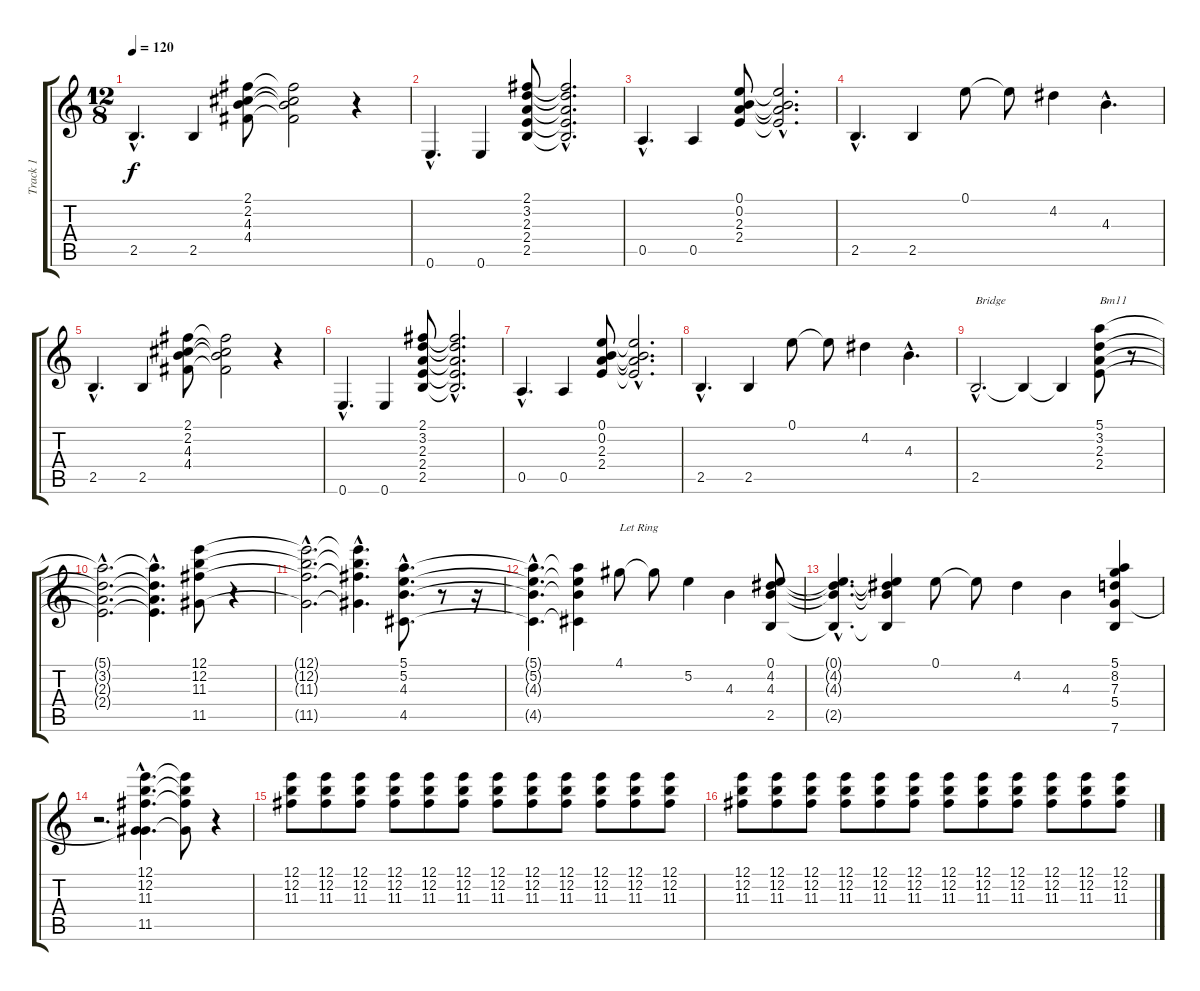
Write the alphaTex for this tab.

\track ("Track 1" "Track 1") {instrument acousticguitarnylon}
\staff {score tabs}
\tuning (E4 B3 G3 D3 A2 E2) {hide}
\ts (12 8)
\tempo 120
\clef g2
\ks c
2.5{hac}.4{d dy f} 2.5.4 (2.1 2.2 4.3 4.4).8 (2.1{t} 2.2{t} 4.3{t} 4.4{t}).2 r.4 |
0.6{hac}.4{d} 0.6.4 (2.1 3.2 2.3 2.4 2.5).8 (2.1{hac t} 3.2{hac t} 2.3{hac t} 2.4{hac t} 2.5{hac t}).2{d} |
0.5{hac}.4{d} 0.5.4 (0.1 0.2 2.3 2.4).8 (0.1{hac t} 0.2{hac t} 2.3{hac t} 2.4{hac t}).2{d} |
2.5{hac}.4{d} 2.5.4 0.1.8 0.1{t}.8 4.2.4 4.3{hac}.4{d} |
2.5{hac}.4{d} 2.5.4 (2.1 2.2 4.3 4.4).8 (2.1{t} 2.2{t} 4.3{t} 4.4{t}).2 r.4 |
0.6{hac}.4{d} 0.6.4 (2.1 3.2 2.3 2.4 2.5).8 (2.1{hac t} 3.2{hac t} 2.3{hac t} 2.4{hac t} 2.5{hac t}).2{d} |
0.5{hac}.4{d} 0.5.4 (0.1 0.2 2.3 2.4).8 (0.1{hac t} 0.2{hac t} 2.3{hac t} 2.4{hac t}).2{d} |
2.5{hac}.4{d} 2.5.4 0.1.8 0.1{t}.8 4.2.4 4.3{hac}.4{d} |
2.5{hac}.2{d txt "Bridge"} 2.5{t}.4 2.5{t}.4 (5.1 3.2 2.3 2.4).8{txt "Bm11"} r.8 |
(5.1{hac t} 3.2{hac t} 2.3{hac t} 2.4{hac t}).2{d} (5.1{hac t} 3.2{hac t} 2.3{hac t} 2.4{hac t}).4{d} (12.1 12.2 11.3 11.5).8 r.4 |
(12.1{hac t} 12.2{hac t} 11.3{hac t} 11.5{hac t}).2{d} (12.1{hac t} 12.2{hac t} 11.3{hac t} 11.5{hac t}).4{d} (5.1{hac} 5.2{hac} 4.3{hac} 4.5{hac}).8{d} r.8 r.16 |
(5.1{hac t} 5.2{hac t} 4.3{hac t} 4.5{hac t}).4{d} (5.1{t} 5.2{t} 4.3{t} 4.5{t}).4 4.1.8{txt "Let Ring"} 4.1{t}.8 5.2.4 4.3.4 (0.1 4.2 4.3 2.5).8 |
(0.1{hac t} 4.2{hac t} 4.3{hac t} 2.5{hac t}).4{d} (0.1{t} 4.2{t} 4.3{t} 2.5{t}).4 0.1.8 0.1{t}.8 4.2.4 4.3.4 (5.1 8.2 7.3 5.4 7.6).4 |
r.2{d} (12.1{hac} 12.2{hac} 11.3{hac} 5.4{hac t} 11.5{hac}).4{d} (12.1{t} 12.2{t} 11.3{t} 11.5{t}).8 r.4 |
(12.1 12.2 11.3).8 (12.1 12.2 11.3).8 (12.1 12.2 11.3).8 (12.1 12.2 11.3).8 (12.1 12.2 11.3).8 (12.1 12.2 11.3).8 (12.1 12.2 11.3).8 (12.1 12.2 11.3).8 (12.1 12.2 11.3).8 (12.1 12.2 11.3).8 (12.1 12.2 11.3).8 (12.1 12.2 11.3).8 |
(12.1 12.2 11.3).8 (12.1 12.2 11.3).8 (12.1 12.2 11.3).8 (12.1 12.2 11.3).8 (12.1 12.2 11.3).8 (12.1 12.2 11.3).8 (12.1 12.2 11.3).8 (12.1 12.2 11.3).8 (12.1 12.2 11.3).8 (12.1 12.2 11.3).8 (12.1 12.2 11.3).8 (12.1 12.2 11.3).8
